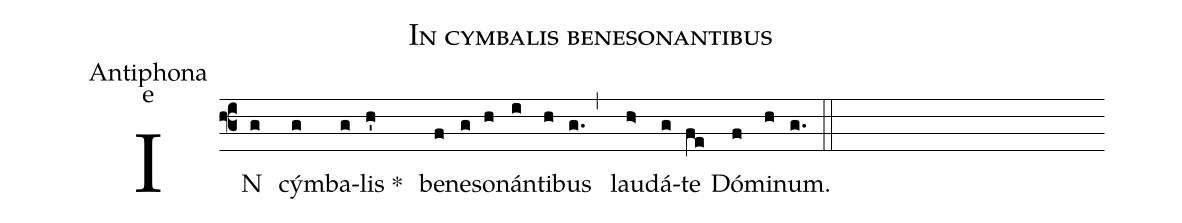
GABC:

name:In cymbalis benesonantibus;
office-part:Antiphona;
mode:e;
%%
(f3)IN (g) cým(g)ba(g)lis * (h') be(f)ne(g)so(h)nán(i)ti(h)bus (g.,) lau(h>)dá(g)te(fe) Dó(f)mi(h)num. (g.::)
